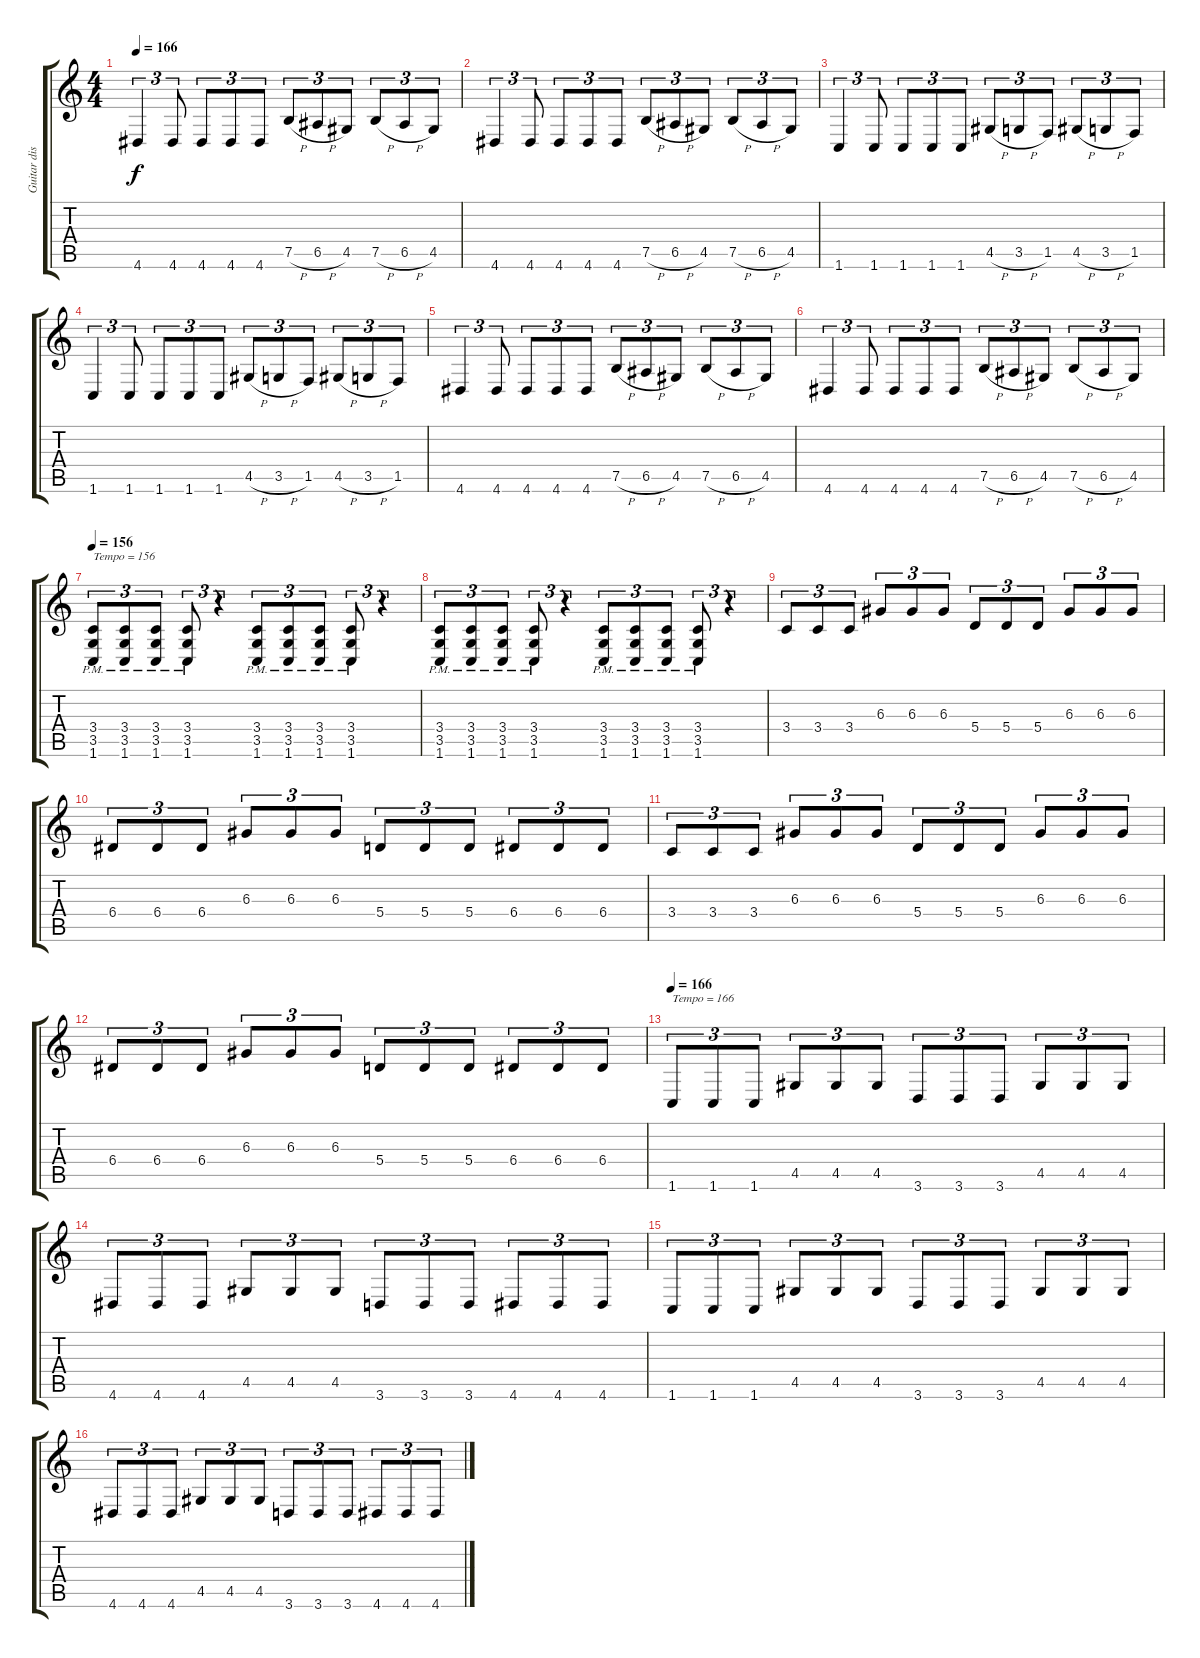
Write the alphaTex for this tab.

\track ("Guitar distortion 1" "Guitar dis") {instrument distortionguitar}
\staff {score tabs}
\tuning (B3 Gb3 D3 A2 E2 B1) {hide}
\ts (4 4)
\tempo 166
\clef g2
\ks c
4.6.4{tu (3 2) dy f} 4.6.8{tu (3 2)} 4.6.8{tu (3 2)} 4.6.8{tu (3 2)} 4.6.8{tu (3 2)} 7.5{h}.8{tu (3 2)} 6.5{h}.8{tu (3 2)} 4.5.8{tu (3 2)} 7.5{h}.8{tu (3 2)} 6.5{h}.8{tu (3 2)} 4.5.8{tu (3 2)} |
4.6.4{tu (3 2)} 4.6.8{tu (3 2)} 4.6.8{tu (3 2)} 4.6.8{tu (3 2)} 4.6.8{tu (3 2)} 7.5{h}.8{tu (3 2)} 6.5{h}.8{tu (3 2)} 4.5.8{tu (3 2)} 7.5{h}.8{tu (3 2)} 6.5{h}.8{tu (3 2)} 4.5.8{tu (3 2)} |
1.6.4{tu (3 2)} 1.6.8{tu (3 2)} 1.6.8{tu (3 2)} 1.6.8{tu (3 2)} 1.6.8{tu (3 2)} 4.5{h}.8{tu (3 2)} 3.5{h}.8{tu (3 2)} 1.5.8{tu (3 2)} 4.5{h}.8{tu (3 2)} 3.5{h}.8{tu (3 2)} 1.5.8{tu (3 2)} |
1.6.4{tu (3 2)} 1.6.8{tu (3 2)} 1.6.8{tu (3 2)} 1.6.8{tu (3 2)} 1.6.8{tu (3 2)} 4.5{h}.8{tu (3 2)} 3.5{h}.8{tu (3 2)} 1.5.8{tu (3 2)} 4.5{h}.8{tu (3 2)} 3.5{h}.8{tu (3 2)} 1.5.8{tu (3 2)} |
4.6.4{tu (3 2)} 4.6.8{tu (3 2)} 4.6.8{tu (3 2)} 4.6.8{tu (3 2)} 4.6.8{tu (3 2)} 7.5{h}.8{tu (3 2)} 6.5{h}.8{tu (3 2)} 4.5.8{tu (3 2)} 7.5{h}.8{tu (3 2)} 6.5{h}.8{tu (3 2)} 4.5.8{tu (3 2)} |
4.6.4{tu (3 2)} 4.6.8{tu (3 2)} 4.6.8{tu (3 2)} 4.6.8{tu (3 2)} 4.6.8{tu (3 2)} 7.5{h}.8{tu (3 2)} 6.5{h}.8{tu (3 2)} 4.5.8{tu (3 2)} 7.5{h}.8{tu (3 2)} 6.5{h}.8{tu (3 2)} 4.5.8{tu (3 2)} |
\tempo 156
(3.4 3.5 1.6{pm}).8{tu (3 2) txt "Tempo = 156"} (3.4 3.5 1.6{pm}).8{tu (3 2)} (3.4 3.5 1.6{pm}).8{tu (3 2)} (3.4 3.5 1.6{pm}).8{tu (3 2)} r.4{tu (3 2)} (3.4 3.5 1.6{pm}).8{tu (3 2)} (3.4 3.5 1.6{pm}).8{tu (3 2)} (3.4 3.5 1.6{pm}).8{tu (3 2)} (3.4 3.5 1.6{pm}).8{tu (3 2)} r.4{tu (3 2)} |
(3.4 3.5 1.6{pm}).8{tu (3 2)} (3.4 3.5 1.6{pm}).8{tu (3 2)} (3.4 3.5 1.6{pm}).8{tu (3 2)} (3.4 3.5 1.6{pm}).8{tu (3 2)} r.4{tu (3 2)} (3.4 3.5 1.6{pm}).8{tu (3 2)} (3.4 3.5 1.6{pm}).8{tu (3 2)} (3.4 3.5 1.6{pm}).8{tu (3 2)} (3.4 3.5 1.6{pm}).8{tu (3 2)} r.4{tu (3 2)} |
3.4.8{tu (3 2)} 3.4.8{tu (3 2)} 3.4.8{tu (3 2)} 6.3.8{tu (3 2)} 6.3.8{tu (3 2)} 6.3.8{tu (3 2)} 5.4.8{tu (3 2)} 5.4.8{tu (3 2)} 5.4.8{tu (3 2)} 6.3.8{tu (3 2)} 6.3.8{tu (3 2)} 6.3.8{tu (3 2)} |
6.4.8{tu (3 2)} 6.4.8{tu (3 2)} 6.4.8{tu (3 2)} 6.3.8{tu (3 2)} 6.3.8{tu (3 2)} 6.3.8{tu (3 2)} 5.4.8{tu (3 2)} 5.4.8{tu (3 2)} 5.4.8{tu (3 2)} 6.4.8{tu (3 2)} 6.4.8{tu (3 2)} 6.4.8{tu (3 2)} |
3.4.8{tu (3 2)} 3.4.8{tu (3 2)} 3.4.8{tu (3 2)} 6.3.8{tu (3 2)} 6.3.8{tu (3 2)} 6.3.8{tu (3 2)} 5.4.8{tu (3 2)} 5.4.8{tu (3 2)} 5.4.8{tu (3 2)} 6.3.8{tu (3 2)} 6.3.8{tu (3 2)} 6.3.8{tu (3 2)} |
6.4.8{tu (3 2)} 6.4.8{tu (3 2)} 6.4.8{tu (3 2)} 6.3.8{tu (3 2)} 6.3.8{tu (3 2)} 6.3.8{tu (3 2)} 5.4.8{tu (3 2)} 5.4.8{tu (3 2)} 5.4.8{tu (3 2)} 6.4.8{tu (3 2)} 6.4.8{tu (3 2)} 6.4.8{tu (3 2)} |
\tempo 166
1.6.8{tu (3 2) txt "Tempo = 166"} 1.6.8{tu (3 2)} 1.6.8{tu (3 2)} 4.5.8{tu (3 2)} 4.5.8{tu (3 2)} 4.5.8{tu (3 2)} 3.6.8{tu (3 2)} 3.6.8{tu (3 2)} 3.6.8{tu (3 2)} 4.5.8{tu (3 2)} 4.5.8{tu (3 2)} 4.5.8{tu (3 2)} |
4.6.8{tu (3 2)} 4.6.8{tu (3 2)} 4.6.8{tu (3 2)} 4.5.8{tu (3 2)} 4.5.8{tu (3 2)} 4.5.8{tu (3 2)} 3.6.8{tu (3 2)} 3.6.8{tu (3 2)} 3.6.8{tu (3 2)} 4.6.8{tu (3 2)} 4.6.8{tu (3 2)} 4.6.8{tu (3 2)} |
1.6.8{tu (3 2)} 1.6.8{tu (3 2)} 1.6.8{tu (3 2)} 4.5.8{tu (3 2)} 4.5.8{tu (3 2)} 4.5.8{tu (3 2)} 3.6.8{tu (3 2)} 3.6.8{tu (3 2)} 3.6.8{tu (3 2)} 4.5.8{tu (3 2)} 4.5.8{tu (3 2)} 4.5.8{tu (3 2)} |
4.6.8{tu (3 2)} 4.6.8{tu (3 2)} 4.6.8{tu (3 2)} 4.5.8{tu (3 2)} 4.5.8{tu (3 2)} 4.5.8{tu (3 2)} 3.6.8{tu (3 2)} 3.6.8{tu (3 2)} 3.6.8{tu (3 2)} 4.6.8{tu (3 2)} 4.6.8{tu (3 2)} 4.6.8{tu (3 2)}
